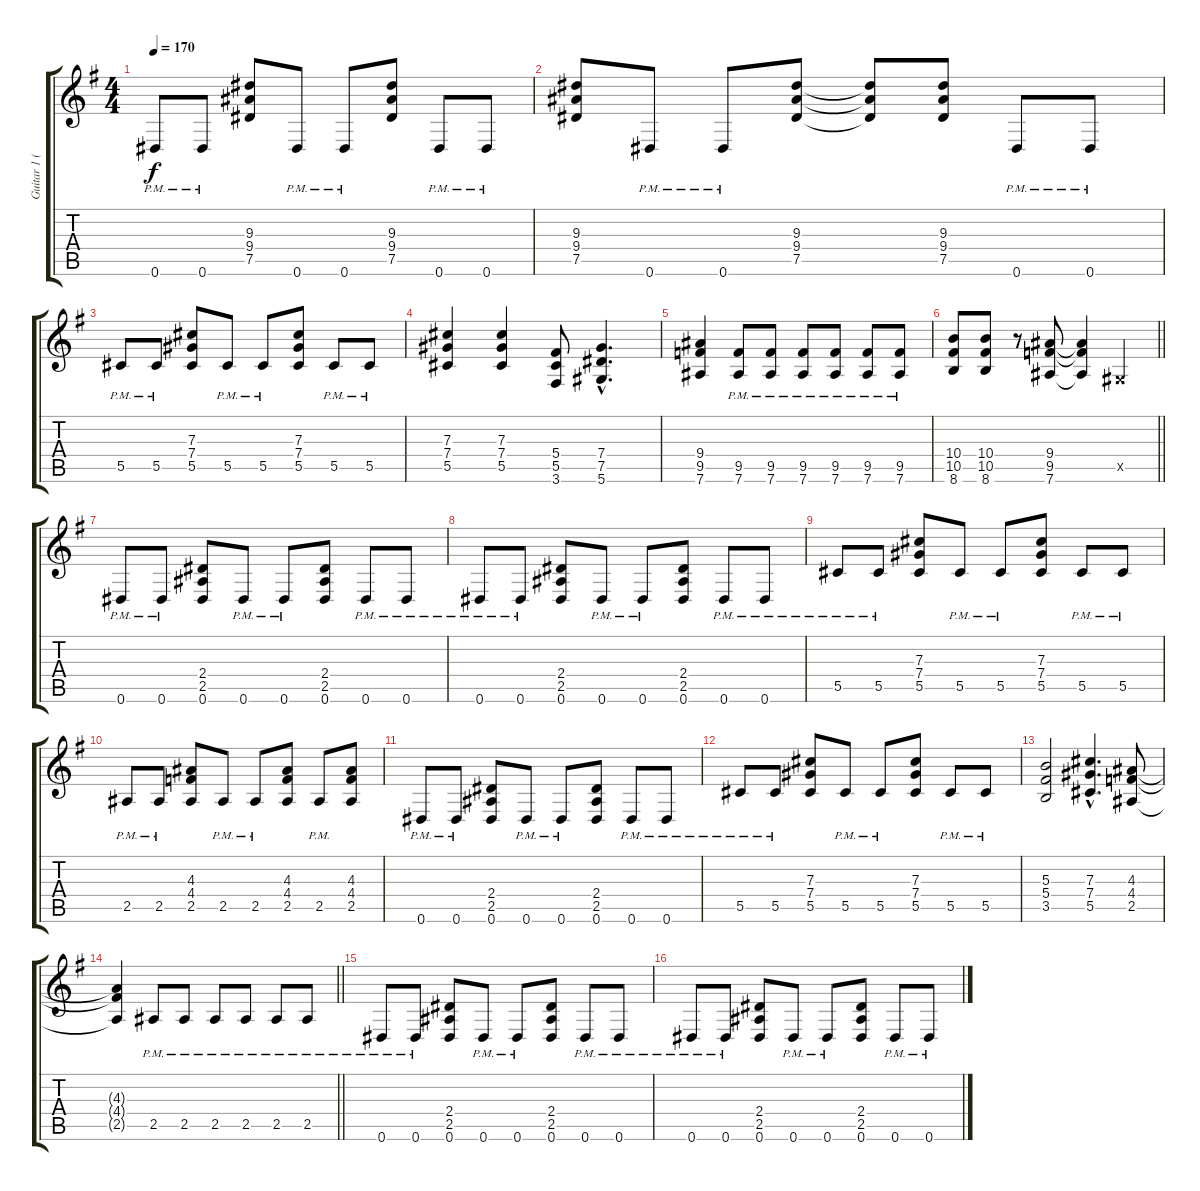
\track ("Guitar 1 (SheJa)" "Guitar 1 (") {instrument distortionguitar}
\staff {score tabs}
\tuning (Eb4 Bb3 Gb3 Db3 Ab2 Eb2) {hide}
\ts (4 4)
\tempo 170
\clef g2
\ks g
0.6{pm}.8{dy f} 0.6{pm}.8 (9.3 9.4 7.5).8 0.6{pm}.8 0.6{pm}.8 (9.3 9.4 7.5).8 0.6{pm}.8 0.6{pm}.8 |
(9.3 9.4 7.5).8 0.6{pm}.8 0.6{pm}.8 (9.3 9.4 7.5).8 (9.3{t} 9.4{t} 7.5{t}).8 (9.3 9.4 7.5).8 0.6{pm}.8 0.6{pm}.8 |
5.5{pm}.8 5.5{pm}.8 (7.3 7.4 5.5).8 5.5{pm}.8 5.5{pm}.8 (7.3 7.4 5.5).8 5.5{pm}.8 5.5{pm}.8 |
(7.3 7.4 5.5).4 (7.3 7.4 5.5).4 (5.4 5.5 3.6).8 (7.4{hac} 7.5{hac} 5.6{hac}).4{d} |
(9.4 9.5 7.6).4 (9.5{pm} 7.6{pm}).8 (9.5{pm} 7.6{pm}).8 (9.5{pm} 7.6{pm}).8 (9.5{pm} 7.6{pm}).8 (9.5{pm} 7.6{pm}).8 (9.5{pm} 7.6{pm}).8 |
\barLineRight lightlight
(10.4 10.5 8.6).8 (10.4 10.5 8.6).8 r.8 (9.4 9.5 7.6).8 (9.4{t} 9.5{t} 7.6{t}).4 0.5{x}.4 |
0.6{pm}.8 0.6{pm}.8 (2.4 2.5 0.6).8 0.6{pm}.8 0.6{pm}.8 (2.4 2.5 0.6).8 0.6{pm}.8 0.6{pm}.8 |
0.6{pm}.8 0.6{pm}.8 (2.4 2.5 0.6).8 0.6{pm}.8 0.6{pm}.8 (2.4 2.5 0.6).8 0.6{pm}.8 0.6{pm}.8 |
5.5{pm}.8 5.5{pm}.8 (7.3 7.4 5.5).8 5.5{pm}.8 5.5{pm}.8 (7.3 7.4 5.5).8 5.5{pm}.8 5.5{pm}.8 |
2.5{pm}.8 2.5{pm}.8 (4.3 4.4 2.5).8 2.5{pm}.8 2.5{pm}.8 (4.3 4.4 2.5).8 2.5{pm}.8 (4.3 4.4 2.5).8 |
0.6{pm}.8 0.6{pm}.8 (2.4 2.5 0.6).8 0.6{pm}.8 0.6{pm}.8 (2.4 2.5 0.6).8 0.6{pm}.8 0.6{pm}.8 |
5.5{pm}.8 5.5{pm}.8 (7.3 7.4 5.5).8 5.5{pm}.8 5.5{pm}.8 (7.3 7.4 5.5).8 5.5{pm}.8 5.5{pm}.8 |
(5.3 5.4 3.5).2 (7.3{hac} 7.4{hac} 5.5{hac}).4{d} (4.3 4.4 2.5).8 |
\barLineRight lightlight
(4.3{t} 4.4{t} 2.5{t}).4 2.5{pm}.8 2.5{pm}.8 2.5{pm}.8 2.5{pm}.8 2.5{pm}.8 2.5{pm}.8 |
0.6{pm}.8 0.6{pm}.8 (2.4 2.5 0.6).8 0.6{pm}.8 0.6{pm}.8 (2.4 2.5 0.6).8 0.6{pm}.8 0.6{pm}.8 |
0.6{pm}.8 0.6{pm}.8 (2.4 2.5 0.6).8 0.6{pm}.8 0.6{pm}.8 (2.4 2.5 0.6).8 0.6{pm}.8 0.6{pm}.8
